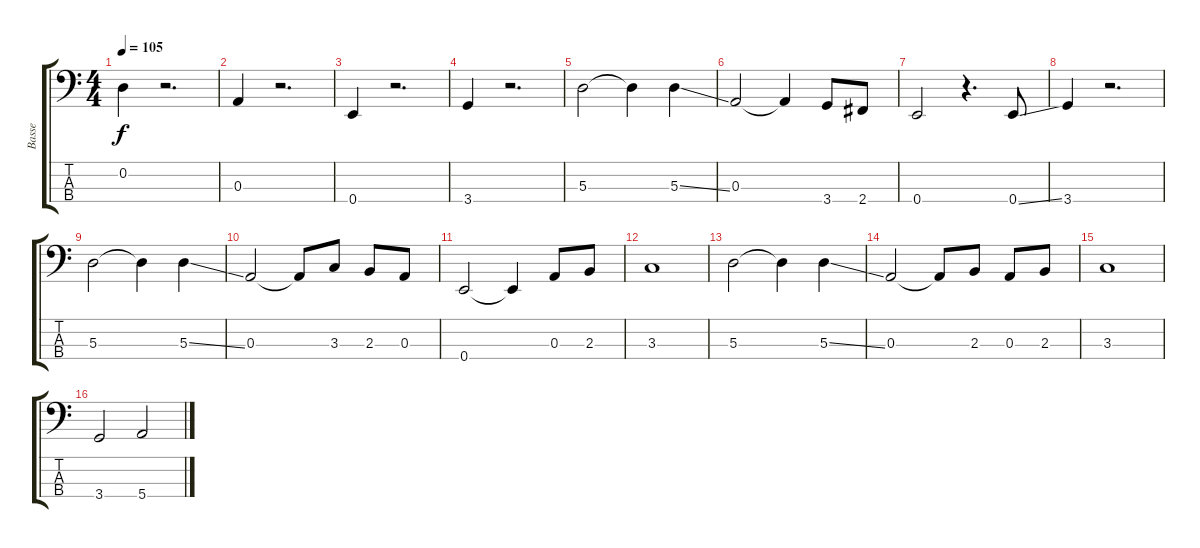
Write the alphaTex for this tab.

\track ("Basse" "Basse") {instrument electricbassfinger}
\staff {score tabs}
\tuning (G2 D2 A1 E1) {hide}
\ts (4 4)
\tempo 105
\clef f4
\ks c
0.2.4{dy f} r.2{d} |
0.3.4 r.2{d} |
0.4.4 r.2{d} |
3.4.4 r.2{d} |
5.3.2 5.3{t}.4 5.3{ss}.4 |
0.3.2 0.3{t}.4 3.4.8 2.4.8 |
0.4.2 r.4{d} 0.4{ss}.8 |
3.4.4 r.2{d} |
5.3.2 5.3{t}.4 5.3{ss}.4 |
0.3.2 0.3{t}.8 3.3.8 2.3.8 0.3.8 |
0.4.2 0.4{t}.4 0.3.8 2.3.8 |
3.3.1 |
5.3.2 5.3{t}.4 5.3{ss}.4 |
0.3.2 0.3{t}.8 2.3.8 0.3.8 2.3.8 |
3.3.1 |
3.4.2 5.4.2
